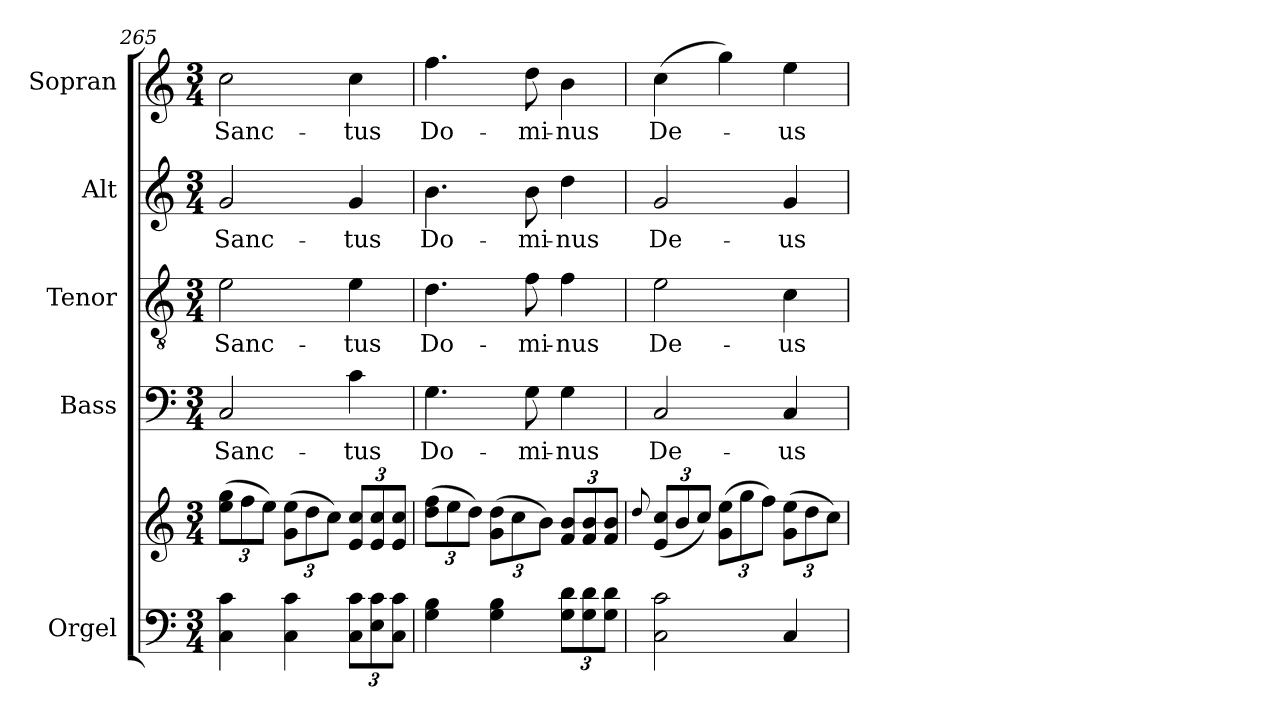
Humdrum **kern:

**kern	**kern	**kern	**text	**kern	**text	**kern	**text	**kern	**text
*part5	*part5	*part4	*part4	*part3	*part3	*part2	*part2	*part1	*part1
*staff6	*staff5	*staff4	*staff4	*staff3	*staff3	*staff2	*staff2	*staff1	*staff1
*I"Orgel	*	*I"Bass	*	*I"Tenor	*	*I"Alt	*	*I"Sopran	*
*I'Org.	*	*I'B.	*	*I'T.	*	*I'A.	*	*I'S.	*
*clefF4	*clefG2	*clefF4	*	*clefGv2	*	*clefG2	*	*clefG2	*
*k[]	*k[]	*k[]	*	*k[]	*	*k[]	*	*k[]	*
*C:	*C:	*C:	*	*C:	*	*C:	*	*C:	*
*M3/4	*M3/4	*M3/4	*	*M3/4	*	*M3/4	*	*M3/4	*
=265	=265	=265	=265	=265	=265	=265	=265	=265	=265
!	!	!	!LO:LY:b	!	!LO:LY:b	!	!LO:LY:b	!	!LO:LY:b
4C\ 4c\	(>12ee\ 12gg\L	2C/	Sanc-	2e\	Sanc-	2g/	Sanc-	2cc\	Sanc-
.	12ff\	.	.	.	.	.	.	.	.
.	12ee\J)	.	.	.	.	.	.	.	.
4C\ 4c\	(>12g\ 12ee\L	.	.	.	.	.	.	.	.
.	12dd\	.	.	.	.	.	.	.	.
.	12cc\J)	.	.	.	.	.	.	.	.
!	!	!	!LO:LY:b	!	!LO:LY:b	!	!LO:LY:b	!	!LO:LY:b
12C\ 12c\L	12e/ 12cc/L	4c\	-tus	4e\	-tus	4g/	-tus	4cc\	-tus
12E\ 12c\	12e/ 12cc/	.	.	.	.	.	.	.	.
12C\ 12c\J	12e/ 12cc/J	.	.	.	.	.	.	.	.
!!LO:LB:g=z
=266	=266	=266	=266	=266	=266	=266	=266	=266	=266
!	!	!	!LO:LY:b	!	!LO:LY:b	!	!LO:LY:b	!	!LO:LY:b
4G\ 4B\	(>12dd\ 12ff\L	4.G\	Do-	4.d\	Do-	4.b\	Do-	4.ff\	Do-
.	12ee\	.	.	.	.	.	.	.	.
.	12dd\J)	.	.	.	.	.	.	.	.
4G\ 4B\	(>12g\ 12dd\L	.	.	.	.	.	.	.	.
.	12cc\	.	.	.	.	.	.	.	.
!	!	!	!LO:LY:b	!	!LO:LY:b	!	!LO:LY:b	!	!LO:LY:b
.	.	8G\	-mi-	8f\	-mi-	8b\	-mi-	8dd\	-mi-
.	12b\J)	.	.	.	.	.	.	.	.
!	!	!	!LO:LY:b	!	!LO:LY:b	!	!LO:LY:b	!	!LO:LY:b
12G\ 12d\L	12f/ 12b/L	4G\	-nus	4f\	-nus	4dd\	-nus	4b\	-nus
12G\ 12d\	12f/ 12b/	.	.	.	.	.	.	.	.
12G\ 12d\J	12f/ 12b/J	.	.	.	.	.	.	.	.
=267	=267	=267	=267	=267	=267	=267	=267	=267	=267
.	8qqdd/	.	.	.	.	.	.	.	.
!	!	!	!LO:LY:b	!	!LO:LY:b	!	!LO:LY:b	!	!LO:LY:b
2C\ 2c\	(<12e/ 12cc/L	2C/	De-	2e\	De-	2g/	De-	(>4cc\	De-
.	12b/	.	.	.	.	.	.	.	.
.	12cc/J)	.	.	.	.	.	.	.	.
.	(>12g\ 12ee\L	.	.	.	.	.	.	4gg\)	.
.	12gg\	.	.	.	.	.	.	.	.
.	12ff\J)	.	.	.	.	.	.	.	.
!	!	!	!LO:LY:b	!	!LO:LY:b	!	!LO:LY:b	!	!LO:LY:b
4C/	(>12g\ 12ee\L	4C/	-us	4c\	-us	4g/	-us	4ee\	-us
.	12dd\	.	.	.	.	.	.	.	.
.	12cc\J)	.	.	.	.	.	.	.	.
=	=	=	=	=	=	=	=	=	=
*-	*-	*-	*-	*-	*-	*-	*-	*-	*-
